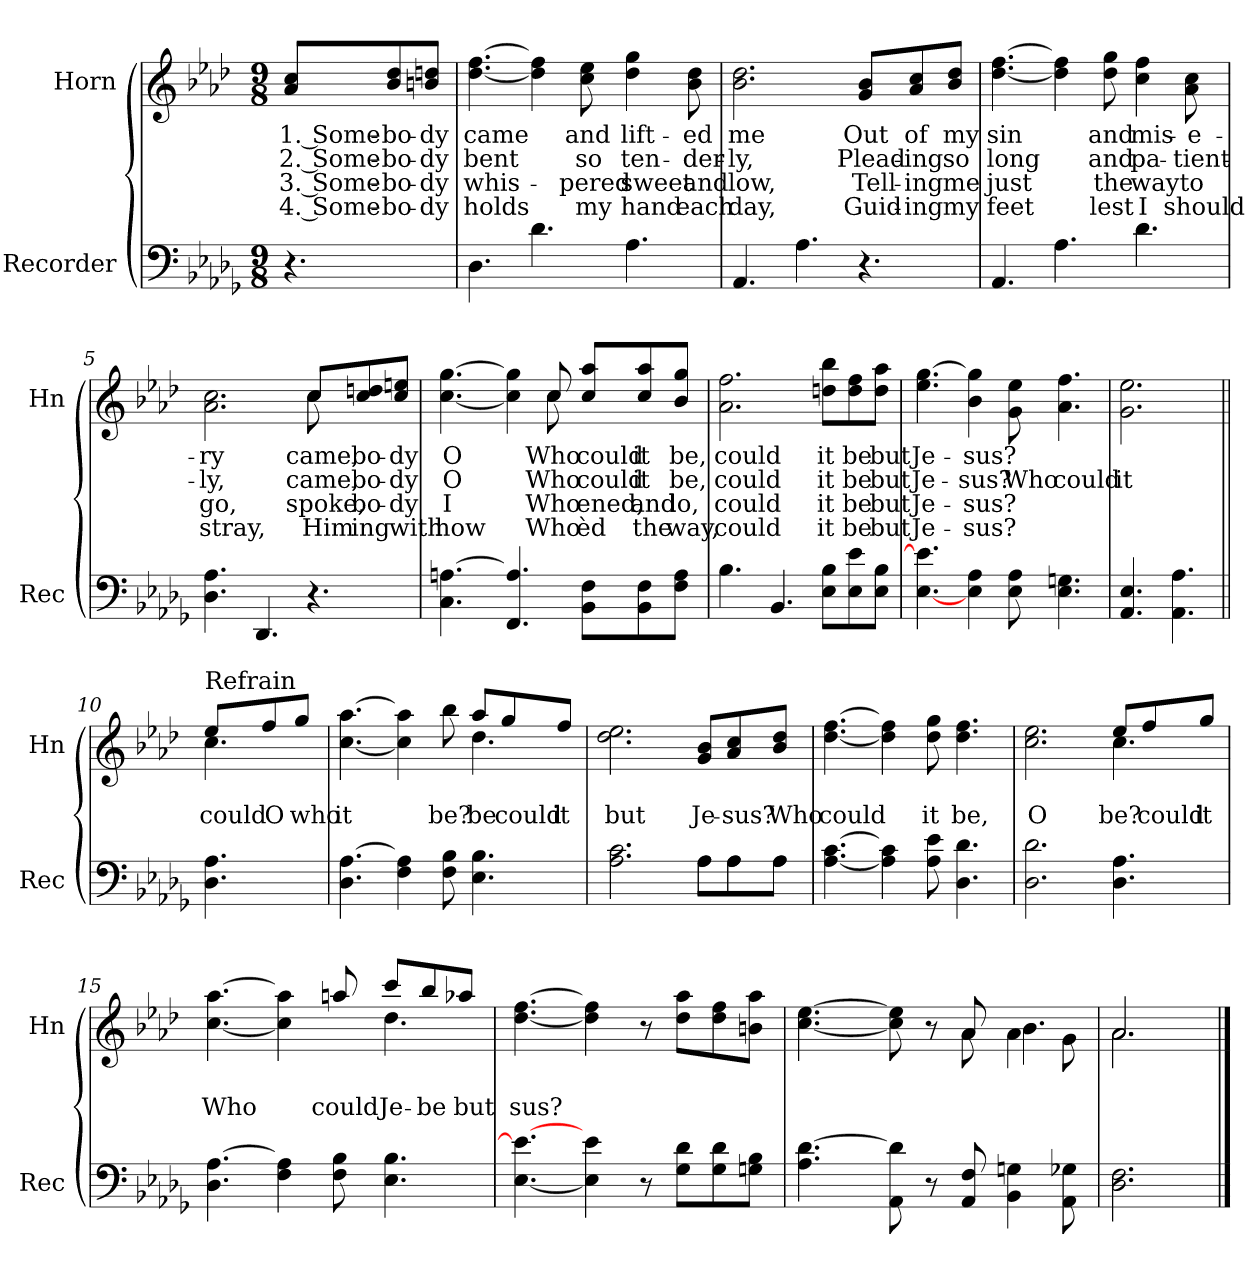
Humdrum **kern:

**kern	**kern	**text	**text	**text	**text
*part2	*part1	*part1	*part1	*part1	*part1
*staff2	*staff1	*staff1	*staff1	*staff1	*staff1
*I"Recorder	*I"Horn	*	*	*	*
*I'Rec	*I'Hn	*	*	*	*
*clefF4	*clefG2	*	*	*	*
*	*ITrd4c7	*	*	*	*
*k[b-e-a-d-g-]	*k[b-e-a-d-g-]	*	*	*	*
*D-:	*D-:	*	*	*	*
*M9/8	*M9/8	*	*	*	*
=1	=1	=1	=1	=1	=1
4.r	8d-/ 8f/L	1. Some-	2. Some-	3. Some-	4. Some-
.	8e-/ 8g-/	-bo-	-bo-	-bo-	-bo-
.	8en/ 8gn/J	-dy	-dy	-dy	-dy
=2	=2	=2	=2	=2	=2
4.D-	[4.g- [4.b-	came	bent	whis-	holds
4.d-	4g-] 4b-]	.	.	.	.
.	8f 8a-	and	so	-pered	my
4.A-	4g- 4cc	lift-	ten-	sweet	hand
.	8e- 8g-	-ed	-der-	and	each
=3	=3	=3	=3	=3	=3
4.AA-	2.e- 2.g-	me	-ly,	low,	day,
4.A-	.	.	.	.	.
4.r	8c/ 8e-/L	Out	Plead-	Tell-	Guid-
.	8d-/ 8f/	of	-ing	-ing	-ing
.	8e-/ 8g-/J	my	so	me	my
=4	=4	=4	=4	=4	=4
4.AA-	[4.g- [4.b-	sin	long	just	feet
4.A-	4g-] 4b-]	.	.	.	.
.	8g- 8cc	and	and	the	lest
4.d-	4f 4b-	mis-	pa-	way	I
.	8d- 8f	-e-	-tient-	to	should
=5	=5	=5	=5	=5	=5
*	*^	*	*	*	*
4.D- 4.A-	2.d- 2.f	2.ryy	-ry	-ly,	go,	stray,
4.DD-	.	.	.	.	.	.
4.r	8f/L	8f	came,	came,	spoke,	Him
.	8f/ 8gn/	4ryy	-bo-	-bo-	-bo-	-ing
.	8f/ 8an/J	.	-dy	-dy	-dy	with
=6	=6	=6	=6	=6	=6	=6
4.C [4.An	[4.f [4.cc	8ryy	O	O	I	how
*	*v	*v	*	*	*	*
4.FF 4.A]	4f] 4cc]	.	.	.	.
*	*^	*	*	*	*
.	8f/	8f	Who	Who	Who	Who
8BB-\ 8F\L	8f/ 8dd-/L	4.ryy	could	could	-ened,	-èd
8BB-\ 8F\	8f/ 8dd-/	.	it	it	and	the
8F\ 8A\J	8e-/ 8cc/J	.	be,	be,	lo,	way,
*	*v	*v	*	*	*	*
=7	=7	=7	=7	=7	=7
4.B-	2.d- 2.b-	could	could	could	could
4.BB-	.	.	.	.	.
8E-\ 8B-\L	8gn\ 8ee-\L	it	it	it	it
8E-\ 8e-\	8g\ 8b-\	be	be	be	be
8E-\ 8B-\J	8g\ 8dd-\J	but	but	but	but
=8	=8	=8	=8	=8	=8
[4.E- 4.e-]	4.a- [4.cc	Je-	Je-	Je-	Je-
4E- 4A-	4e- 4cc]	-sus?	-sus?	-sus?	-sus?
8E- 8A-	8c 8a-	.	Who	.	.
4.E- 4.Gn	4.d- 4.b-	.	could	.	.
=9	=9	=9	=9	=9	=9
4.AA- 4.E-	2.c\ 2.a-\	.	it	.	.
4.AA- 4.A-	.	.	.	.	.
=10||	=10||	=10||	=10||	=10||	=10||
*	*^	*	*	*	*
!	!LO:TX:t=Refrain	!	!	!	!	!
4.D- 4.A-	8a-/L	4.f	.	could	.	.
.	8b-/	.	.	O	.	.
.	8cc/J	.	.	who	.	.
=11	=11	=11	=11	=11	=11	=11
4.D- [4.A-	[4.f [4.dd-	2.ryy	.	it	.	.
4F 4A-]	4f] 4dd-]	.	.	.	.	.
8F 8B-	8ee-	.	.	be?	.	.
4.E- 4.B-	8dd-/L	4.g-	.	be	.	.
.	8cc/	.	.	could	.	.
.	8b-/J	.	.	it	.	.
*	*v	*v	*	*	*	*
=12	=12	=12	=12	=12	=12
*^	*	*	*	*	*
2.A- 2.c	2.ryy	2.g- 2.a-	.	but	.	.
8A-\L	8A-\L	8c/ 8e-/L	.	Je-	.	.
8A-\	8A-\	8d-/ 8f/	.	-sus?	.	.
8A-\J	8A-\J	8e-/ 8g-/J	.	Who	.	.
*v	*v	*	*	*	*	*
=13	=13	=13	=13	=13	=13
[4.A- [4.c	[4.g- [4.b-	.	could	.	.
4A-] 4c]	4g-] 4b-]	.	.	.	.
8A- 8e-	8g- 8cc	.	it	.	.
4.D- 4.d-	4.g- 4.b-	.	be,	.	.
=14	=14	=14	=14	=14	=14
*	*^	*	*	*	*
2.D- 2.d-	2.f 2.a-	2.ryy	.	O	.	.
4.D- 4.A-	8a-/L	4.f	.	be?	.	.
.	8b-/	.	.	could	.	.
.	8cc/J	.	.	it	.	.
=15	=15	=15	=15	=15	=15	=15
4.D- [4.A-	[4.f [4.dd-	2.ryy	.	Who	.	.
4F 4A-]	4f] 4dd-]	.	.	.	.	.
8F 8B-	8ddn/	.	.	could	.	.
4.E- 4.B-	8ff/L	4.g-	.	Je-	.	.
.	8ee-/	.	.	be	.	.
.	8dd-X/J	.	.	but	.	.
*	*v	*v	*	*	*	*
=16	=16	=16	=16	=16	=16
[4.E- 4.e-_	[4.g- [4.b-	.	-sus?	.	.
4E-] 4e-	4g-] 4b-]	.	.	.	.
8r	8r	.	.	.	.
8G-\ 8d-\L	8g-\ 8dd-\L	.	.	.	.
8G-\ 8d-\	8g-\ 8b-\	.	.	.	.
8Gn\ 8B-\J	8en\ 8dd-\J	.	.	.	.
=17	=17	=17	=17	=17	=17
*	*^	*	*	*	*
4.A- [4.d-	[4.f [4.a-	8ryy	.	.	.	.
*	*v	*v	*	*	*	*
8AA- 8d-]	8f] 8a-]	.	.	.	.
8r	8r	.	.	.	.
*	*^	*	*	*	*
8AA- 8F	8d-/	8d-	.	.	.	.
4BB- 4Gn	4d-\	4.e-	.	.	.	.
8AA- 8G-X	8c\	.	.	.	.	.
=18	=18	=18	=18	=18	=18	=18
2.D- 2.F	2.d-/	2.d-	.	.	.	.
*	*v	*v	*	*	*	*
==	==	==	==	==	==
*-	*-	*-	*-	*-	*-
